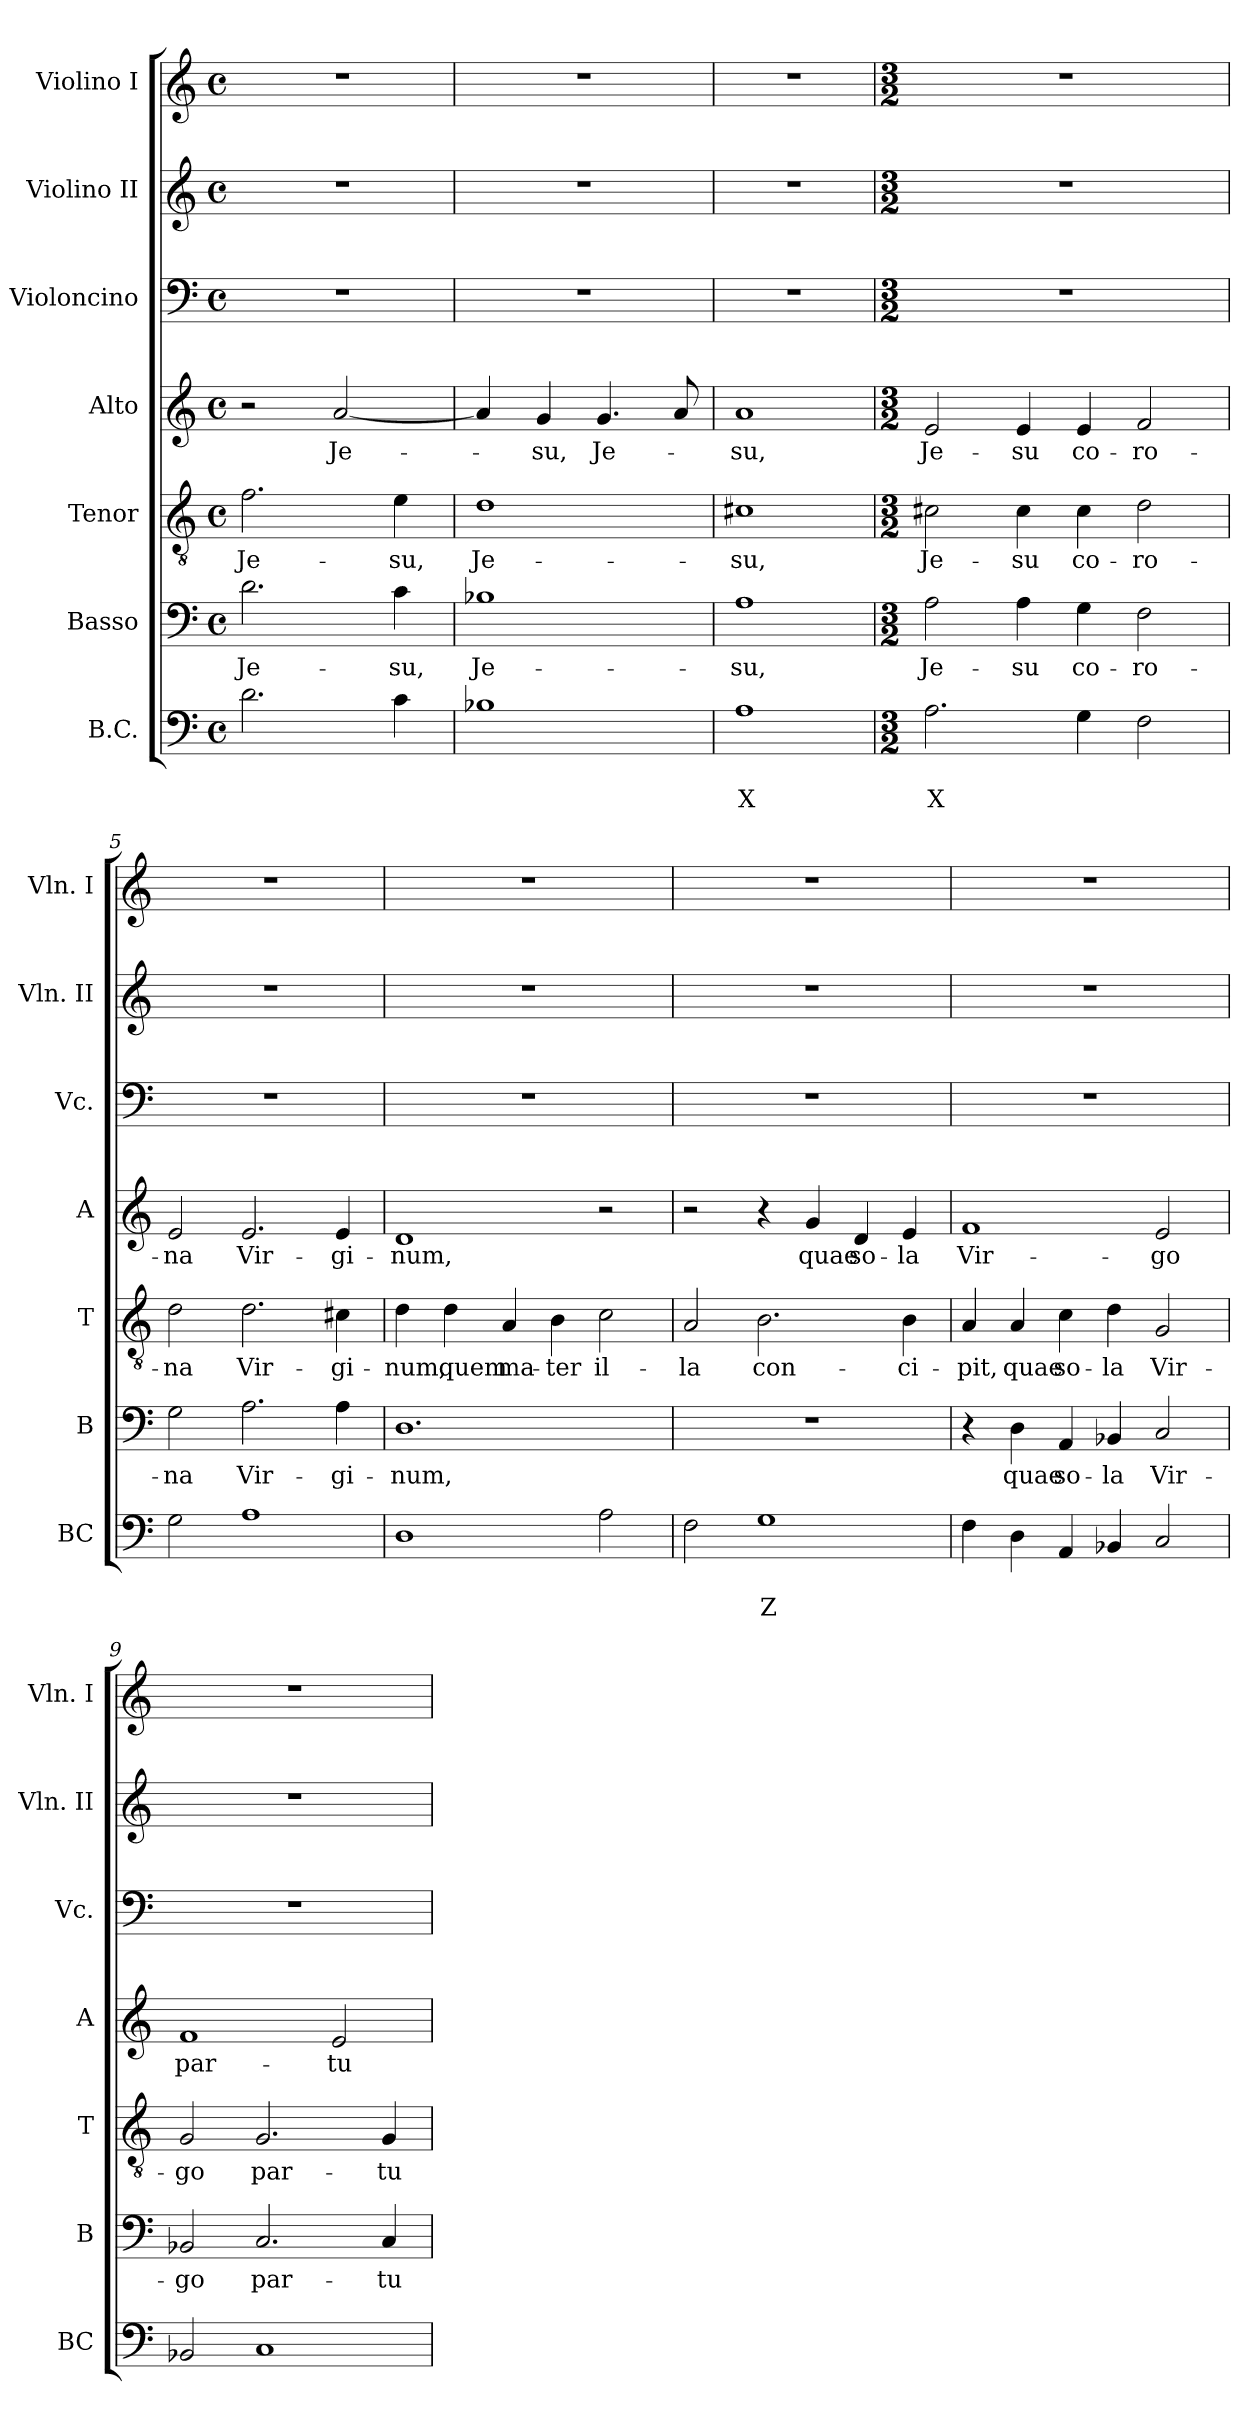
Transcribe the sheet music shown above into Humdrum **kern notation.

**kern	**text	**text	**kern	**text	**kern	**text	**kern	**text	**kern	**kern	**kern
*part7	*part7	*part7	*part6	*part6	*part5	*part5	*part4	*part4	*part3	*part2	*part1
*staff7	*staff7	*staff7	*staff6	*staff6	*staff5	*staff5	*staff4	*staff4	*staff3	*staff2	*staff1
*I"B.C.	*	*	*I"Basso	*	*I"Tenor	*	*I"Alto	*	*I"Violoncino	*I"Violino II	*I"Violino I
*I'BC	*	*	*I'B	*	*I'T	*	*I'A	*	*I'Vc.	*I'Vln. II	*I'Vln. I
*clefF4	*	*	*clefF4	*	*clefGv2	*	*clefG2	*	*clefF4	*clefG2	*clefG2
*k[]	*	*	*k[]	*	*k[]	*	*k[]	*	*k[]	*k[]	*k[]
*C:	*	*	*C:	*	*C:	*	*C:	*	*C:	*C:	*C:
*M4/4	*	*	*M4/4	*	*M4/4	*	*M4/4	*	*M4/4	*M4/4	*M4/4
*met(c)	*	*	*met(c)	*	*met(c)	*	*met(c)	*	*met(c)	*met(c)	*met(c)
=1	=1	=1	=1	=1	=1	=1	=1	=1	=1	=1	=1
!	!	!	!	!LO:LY:b	!	!LO:LY:b	!	!	!	!	!
2.d\	.	.	2.d\	Je-	2.f\	Je-	2r	.	1r	1r	1r
!	!	!	!	!	!	!	!	!LO:LY:b	!	!	!
.	.	.	.	.	.	.	[2a/	Je-	.	.	.
!	!	!	!	!LO:LY:b	!	!LO:LY:b	!	!	!	!	!
4c\	.	.	4c\	-su,	4e\	-su,	.	.	.	.	.
=2	=2	=2	=2	=2	=2	=2	=2	=2	=2	=2	=2
!	!	!	!	!LO:LY:b	!	!LO:LY:b	!	!	!	!	!
1B-X	.	.	1B-X	Je-	1d	Je-	4a/]	.	1r	1r	1r
!	!	!	!	!	!	!	!	!LO:LY:b	!	!	!
.	.	.	.	.	.	.	4g/	-su,	.	.	.
!	!	!	!	!	!	!	!	!LO:LY:b	!	!	!
.	.	.	.	.	.	.	4.g/	Je-	.	.	.
.	.	.	.	.	.	.	8a/	.	.	.	.
=3	=3	=3	=3	=3	=3	=3	=3	=3	=3	=3	=3
!	!	!LO:LY:b	!	!LO:LY:b	!	!LO:LY:b	!	!LO:LY:b	!	!	!
1A	.	X	1A	-su,	1c#X	-su,	1a	-su,	1r	1r	1r
=4	=4	=4	=4	=4	=4	=4	=4	=4	=4	=4	=4
*M3/2	*	*	*M3/2	*	*M3/2	*	*M3/2	*	*M3/2	*M3/2	*M3/2
!	!	!LO:LY:b	!	!LO:LY:b	!	!LO:LY:b	!	!LO:LY:b	!	!	!
2.A\	.	X	2A\	Je-	2c#X\	Je-	2e/	Je-	1.r	1.r	1.r
!	!	!	!	!LO:LY:b	!	!LO:LY:b	!	!LO:LY:b	!	!	!
.	.	.	4A\	-su	4c#\	-su	4e/	-su	.	.	.
!	!	!	!	!LO:LY:b	!	!LO:LY:b	!	!LO:LY:b	!	!	!
4G\	.	.	4G\	co-	4c#\	co-	4e/	co-	.	.	.
!	!	!	!	!LO:LY:b	!	!LO:LY:b	!	!LO:LY:b	!	!	!
2F\	.	.	2F\	-ro-	2d\	-ro-	2f/	-ro-	.	.	.
=5	=5	=5	=5	=5	=5	=5	=5	=5	=5	=5	=5
!	!	!	!	!LO:LY:b	!	!LO:LY:b	!	!LO:LY:b	!	!	!
2G\	.	.	2G\	-na	2d\	-na	2e/	-na	1.r	1.r	1.r
!	!	!	!	!LO:LY:b	!	!LO:LY:b	!	!LO:LY:b	!	!	!
1A	.	.	2.A\	Vir-	2.d\	Vir-	2.e/	Vir-	.	.	.
!	!	!	!	!LO:LY:b	!	!LO:LY:b	!	!LO:LY:b	!	!	!
.	.	.	4A\	-gi-	4c#X\	-gi-	4e/	-gi-	.	.	.
=6	=6	=6	=6	=6	=6	=6	=6	=6	=6	=6	=6
!	!	!	!	!LO:LY:b	!	!LO:LY:b	!	!LO:LY:b	!	!	!
1D	.	.	1.D	-num,	4d\	-num,	1d	-num,	1.r	1.r	1.r
!	!	!	!	!	!	!LO:LY:b	!	!	!	!	!
.	.	.	.	.	4d\	quem	.	.	.	.	.
!	!	!	!	!	!	!LO:LY:b	!	!	!	!	!
.	.	.	.	.	4A/	ma-	.	.	.	.	.
!	!	!	!	!	!	!LO:LY:b	!	!	!	!	!
.	.	.	.	.	4B\	-ter	.	.	.	.	.
!	!	!	!	!	!	!LO:LY:b	!	!	!	!	!
2A\	.	.	.	.	2c\	il-	2r	.	.	.	.
!!LO:LB:g=z
=7	=7	=7	=7	=7	=7	=7	=7	=7	=7	=7	=7
!	!	!	!	!	!	!LO:LY:b	!	!	!	!	!
2F\	.	.	1.r	.	2A/	-la	2r	.	1.r	1.r	1.r
!	!	!LO:LY:b	!	!	!	!LO:LY:b	!	!	!	!	!
1G	.	Z	.	.	2.B\	con-	4r	.	.	.	.
!	!	!	!	!	!	!	!	!LO:LY:b	!	!	!
.	.	.	.	.	.	.	4g/	quae	.	.	.
!	!	!	!	!	!	!	!	!LO:LY:b	!	!	!
.	.	.	.	.	.	.	4d/	so-	.	.	.
!	!	!	!	!	!	!LO:LY:b	!	!LO:LY:b	!	!	!
.	.	.	.	.	4B\	-ci-	4e/	-la	.	.	.
=8	=8	=8	=8	=8	=8	=8	=8	=8	=8	=8	=8
!	!	!	!	!	!	!LO:LY:b	!	!LO:LY:b	!	!	!
4F\	.	.	4r	.	4A/	-pit,	1f	Vir-	1.r	1.r	1.r
!	!	!	!	!LO:LY:b	!	!LO:LY:b	!	!	!	!	!
4D\	.	.	4D\	quae	4A/	quae	.	.	.	.	.
!	!	!	!	!LO:LY:b	!	!LO:LY:b	!	!	!	!	!
4AA/	.	.	4AA/	so-	4c\	so-	.	.	.	.	.
!	!	!	!	!LO:LY:b	!	!LO:LY:b	!	!	!	!	!
4BB-X/	.	.	4BB-X/	-la	4d\	-la	.	.	.	.	.
!	!	!	!	!LO:LY:b	!	!LO:LY:b	!	!LO:LY:b	!	!	!
2C/	.	.	2C/	Vir-	2G/	Vir-	2e/	-go	.	.	.
=9	=9	=9	=9	=9	=9	=9	=9	=9	=9	=9	=9
!	!	!	!	!LO:LY:b	!	!LO:LY:b	!	!LO:LY:b	!	!	!
2BB-X/	.	.	2BB-X/	-go	2G/	-go	1f	par-	1.r	1.r	1.r
!	!	!	!	!LO:LY:b	!	!LO:LY:b	!	!	!	!	!
1C	.	.	2.C/	par-	2.G/	par-	.	.	.	.	.
!	!	!	!	!	!	!	!	!LO:LY:b	!	!	!
.	.	.	.	.	.	.	2e/	-tu-	.	.	.
!	!	!	!	!LO:LY:b	!	!LO:LY:b	!	!	!	!	!
.	.	.	4C/	-tu-	4G/	-tu-	.	.	.	.	.
=	=	=	=	=	=	=	=	=	=	=	=
*-	*-	*-	*-	*-	*-	*-	*-	*-	*-	*-	*-
